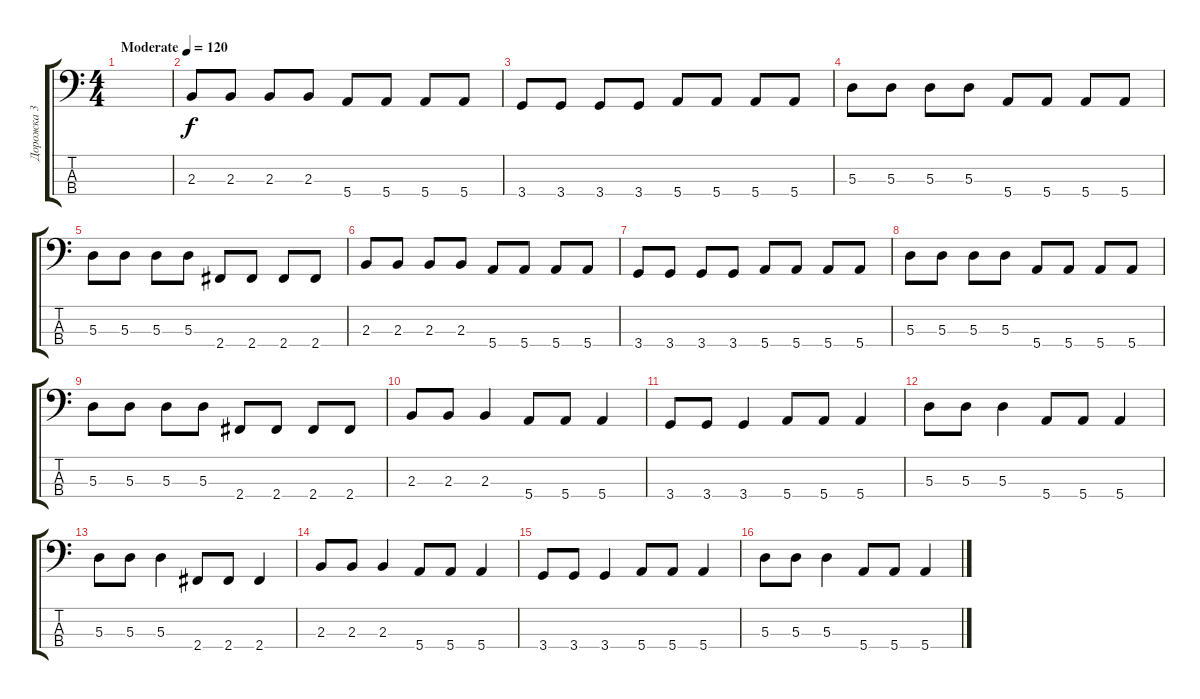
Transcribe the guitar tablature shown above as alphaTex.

\track ("Дорожка 3" "Дорожка 3") {instrument electricbassfinger}
\staff {score tabs}
\tuning (G2 D2 A1 E1) {hide}
\ts (4 4)
\tempo (120 "Moderate")
\clef f4
\ks c
|
2.3.8 2.3.8 2.3.8 2.3.8 5.4.8 5.4.8 5.4.8 5.4.8 |
3.4.8 3.4.8 3.4.8 3.4.8 5.4.8 5.4.8 5.4.8 5.4.8 |
5.3.8 5.3.8 5.3.8 5.3.8 5.4.8 5.4.8 5.4.8 5.4.8 |
5.3.8 5.3.8 5.3.8 5.3.8 2.4.8 2.4.8 2.4.8 2.4.8 |
2.3.8 2.3.8 2.3.8 2.3.8 5.4.8 5.4.8 5.4.8 5.4.8 |
3.4.8 3.4.8 3.4.8 3.4.8 5.4.8 5.4.8 5.4.8 5.4.8 |
5.3.8 5.3.8 5.3.8 5.3.8 5.4.8 5.4.8 5.4.8 5.4.8 |
5.3.8 5.3.8 5.3.8 5.3.8 2.4.8 2.4.8 2.4.8 2.4.8 |
2.3.8 2.3.8 2.3.4 5.4.8 5.4.8 5.4.4 |
3.4.8 3.4.8 3.4.4 5.4.8 5.4.8 5.4.4 |
5.3.8 5.3.8 5.3.4 5.4.8 5.4.8 5.4.4 |
5.3.8 5.3.8 5.3.4 2.4.8 2.4.8 2.4.4 |
2.3.8 2.3.8 2.3.4 5.4.8 5.4.8 5.4.4 |
3.4.8 3.4.8 3.4.4 5.4.8 5.4.8 5.4.4 |
5.3.8 5.3.8 5.3.4 5.4.8 5.4.8 5.4.4
